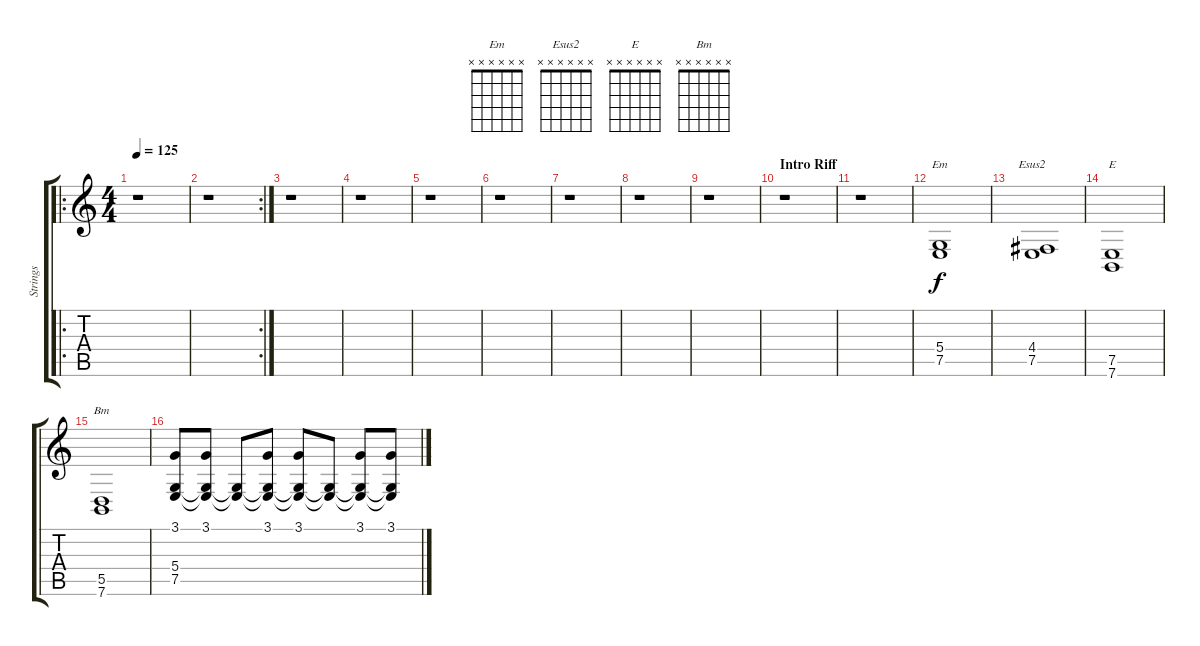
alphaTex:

\track ("Strings" "Strings") {instrument stringensemble1}
\staff {score tabs}
\tuning (E4 B3 G3 D3 A2 E2) {hide}
\chord ("Em" x x x x x x)
\chord ("Esus2" x x x x x x)
\chord ("E" x x x x x x)
\chord ("Bm" x x x x x x)
\ro
\ts (4 4)
\tempo 125
\clef g2
\ks c
r.1{dy mf} |
\rc 2
r.1 |
r.1 |
r.1 |
r.1 |
r.1 |
r.1 |
r.1 |
r.1 |
\section ("" "Intro Riff")
r.1 |
r.1 |
(5.4 7.5).1{ch "Em" dy f volume 11} |
(4.4 7.5).1{ch "Esus2"} |
(7.5 7.6).1{ch "E"} |
(5.5 7.6).1{ch "Bm"} |
(3.1 5.4 7.5).8 (3.1 5.4{t} 7.5{t}).8 (5.4{t} 7.5{t}).8 (3.1 5.4{t} 7.5{t}).8 (3.1 5.4{t} 7.5{t}).8 (5.4{t} 7.5{t}).8 (3.1 5.4{t} 7.5{t}).8 (3.1 5.4{t} 7.5{t}).8
